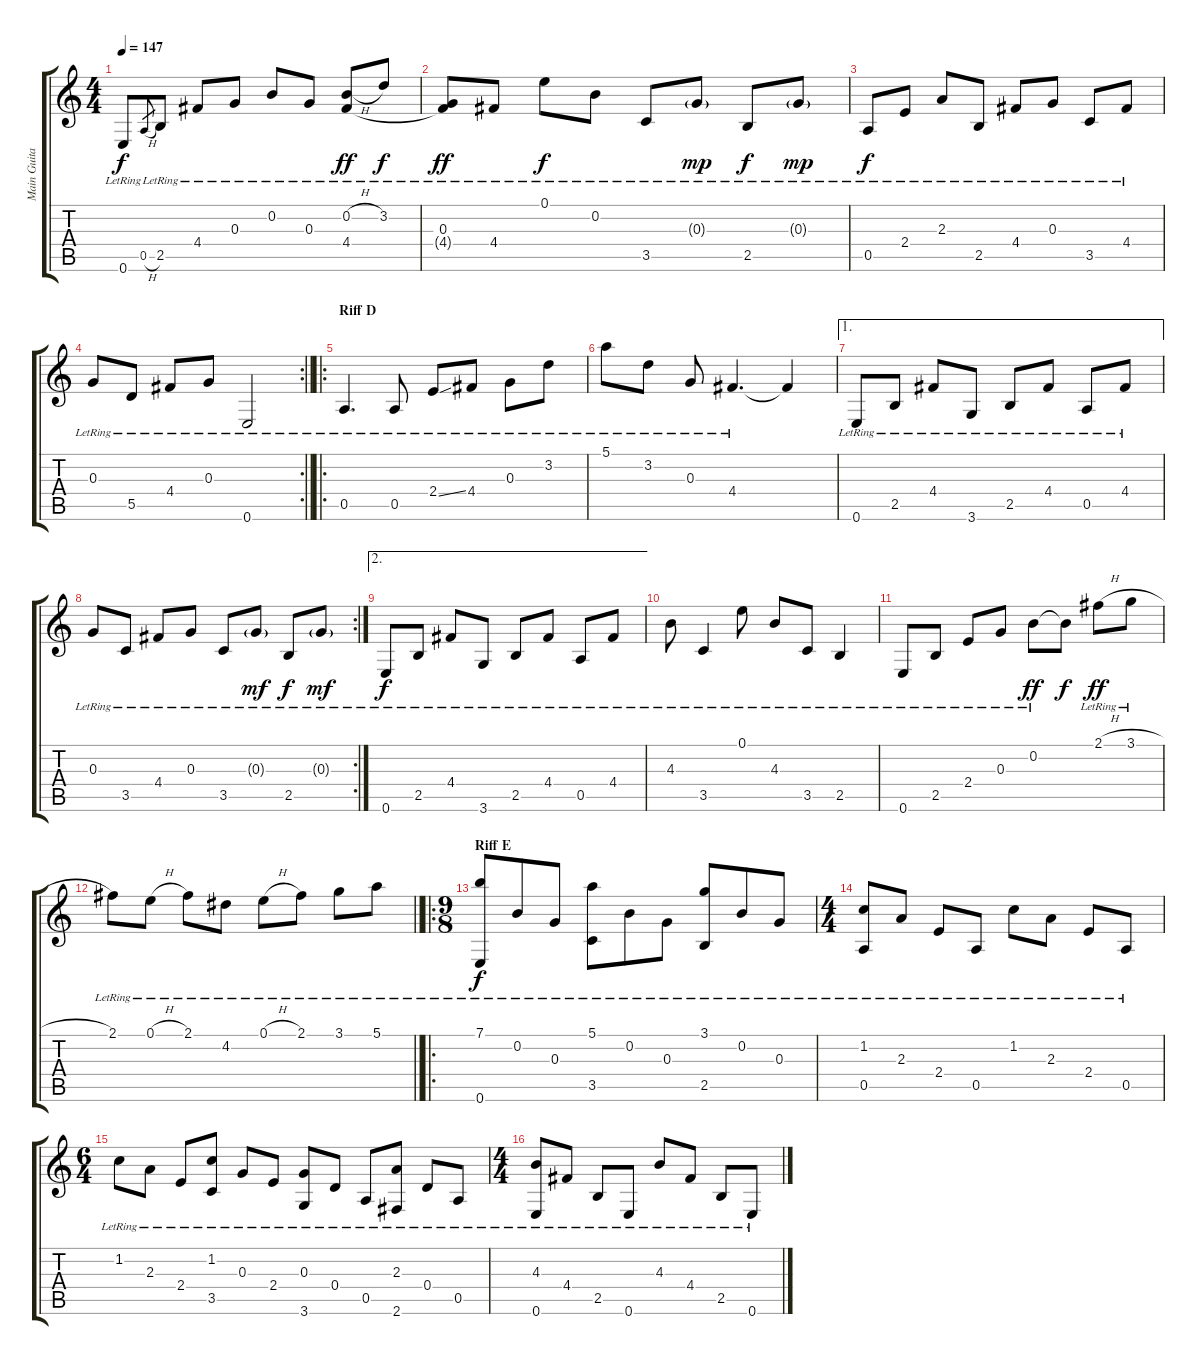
\track ("Main Guitar" "Main Guita") {instrument acousticguitarnylon}
\staff {score tabs}
\tuning (E4 B3 G3 D3 A2 E2) {hide}
\ts (4 4)
\tempo 147
\clef g2
\ks c
0.6{lr}.8{dy f} 0.5{h}.8{gr} 2.5{lr}.8 4.4{lr}.8 0.3{lr}.8 0.2{lr}.8 0.3{lr}.8 (0.2{h lr} 4.4{lr}).8{dy ff} 3.2{lr}.8{dy f} |
(0.3{lr} 4.4{t}).8{dy ff} 4.4{lr}.8 0.1{lr}.8{dy f} 0.2{lr}.8 3.5{lr}.8 0.3{g lr}.8{dy mp} 2.5{lr}.8{dy f} 0.3{g lr}.8{dy mp} |
0.5{lr}.8{dy f} 2.4{lr}.8 2.3{lr}.8 2.5{lr}.8 4.4{lr}.8 0.3{lr}.8 3.5{lr}.8 4.4{lr}.8 |
\rc 2
\barLineRight lightlight
0.3{lr}.8 5.5{lr}.8 4.4{lr}.8 0.3{lr}.8 0.6{lr}.2 |
\ro
\section ("" "Riff D")
0.5{lr}.4{d} 0.5{lr}.8 2.4{ss lr}.8 4.4{lr}.8 0.3{lr}.8 3.2{lr}.8 |
5.1{lr}.8 3.2{lr}.8 0.3{lr}.8 4.4{lr}.4{d} 4.4{t}.4 |
\ae 1
0.6{lr}.8 2.5{lr}.8 4.4{lr}.8 3.6{lr}.8 2.5{lr}.8 4.4{lr}.8 0.5{lr}.8 4.4{lr}.8 |
\rc 2
0.3{lr}.8 3.5{lr}.8 4.4{lr}.8 0.3{lr}.8 3.5{lr}.8 0.3{g lr}.8{dy mf} 2.5{lr}.8{dy f} 0.3{g lr}.8{dy mf} |
\ae 2
0.6{lr}.8{dy f} 2.5{lr}.8 4.4{lr}.8 3.6{lr}.8 2.5{lr}.8 4.4{lr}.8 0.5{lr}.8 4.4{lr}.8 |
4.3{lr}.8 3.5{lr}.4 0.1{lr}.8 4.3{lr}.8 3.5{lr}.8 2.5{lr}.4 |
0.6{lr}.8 2.5{lr}.8 2.4{lr}.8 0.3{lr}.8 0.2{lr}.8{dy ff} 0.2{t}.8{dy f} 2.1{h lr}.8{dy ff} 3.1{h lr}.8 |
\barLineRight lightlight
2.1{lr}.8 0.1{h lr}.8 2.1{lr}.8 4.2{lr}.8 0.1{h lr}.8 2.1{lr}.8 3.1{lr}.8 5.1{lr}.8 |
\ro
\ts (9 8)
\section ("" "Riff E")
(7.1{lr} 0.6{lr}).8{dy f} 0.2{lr}.8 0.3{lr}.8 (5.1{lr} 3.5{lr}).8 0.2{lr}.8 0.3{lr}.8 (3.1{lr} 2.5{lr}).8 0.2{lr}.8 0.3{lr}.8 |
\ts (4 4)
(1.2{lr} 0.5{lr}).8 2.3{lr}.8 2.4{lr}.8 0.5{lr}.8 1.2{lr}.8 2.3{lr}.8 2.4{lr}.8 0.5{lr}.8 |
\ts (6 4)
1.2{lr}.8 2.3{lr}.8 2.4{lr}.8 (1.2{lr} 3.5{lr}).8 0.3{lr}.8 2.4{lr}.8 (0.3{lr} 3.6{lr}).8 0.4{lr}.8 0.5{lr}.8 (2.3{lr} 2.6{lr}).8 0.4{lr}.8 0.5{lr}.8 |
\ts (4 4)
(4.3{lr} 0.6{lr}).8 4.4{lr}.8 2.5{lr}.8 0.6{lr}.8 4.3{lr}.8 4.4{lr}.8 2.5{lr}.8 0.6{lr}.8
